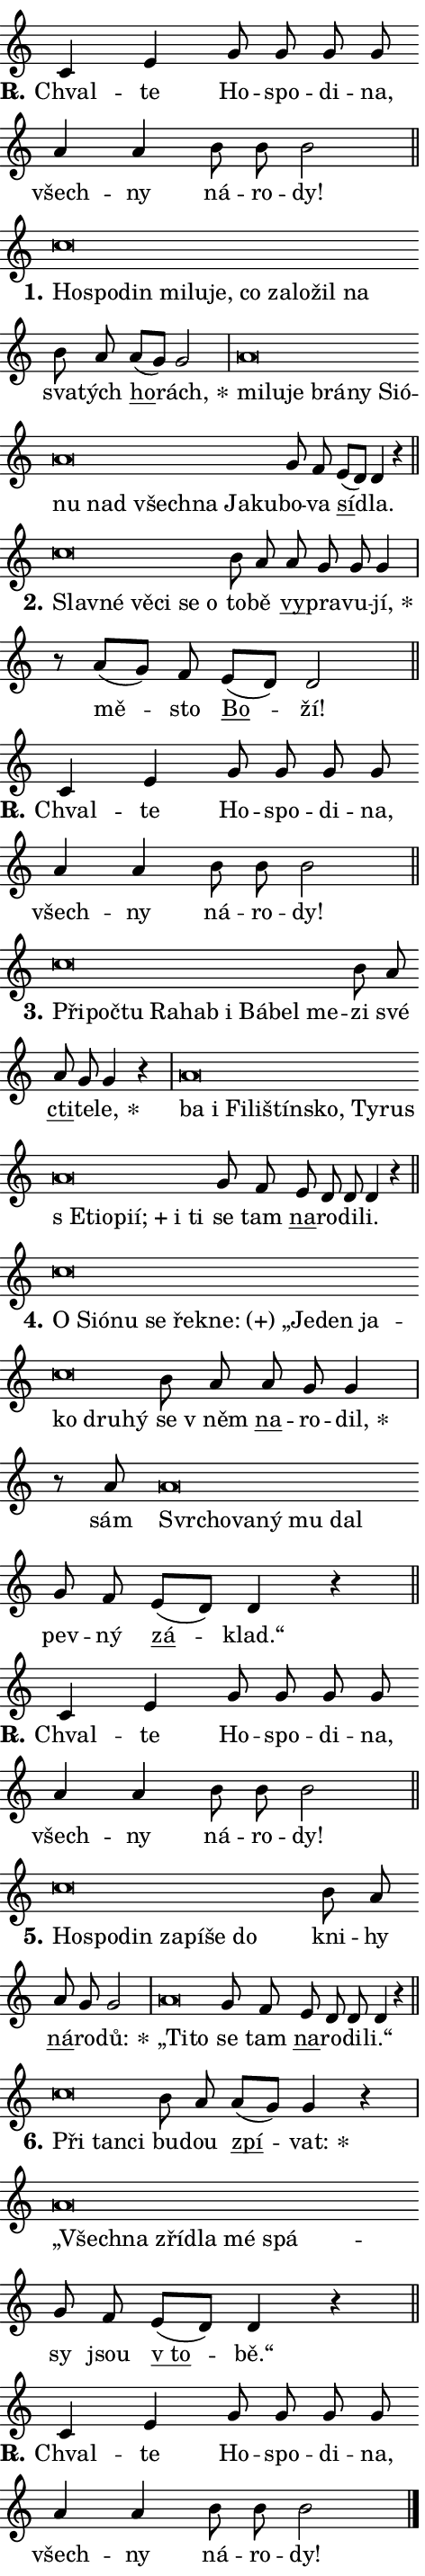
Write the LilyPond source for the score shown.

\version "2.24.0"
\header { tagline = "" }
\paper {
  indent = 0\cm
  top-margin = 0\cm
  right-margin = 0.13\cm % to fit lyric hyphens
  bottom-margin = 0\cm
  left-margin = 0\cm
  paper-width = 8\cm
  page-breaking = #ly:one-page-breaking
  system-system-spacing.basic-distance = #11
  score-system-spacing.basic-distance = #11
  ragged-last = ##f
}


%% Author: Thomas Morley
%% https://lists.gnu.org/archive/html/lilypond-user/2020-05/msg00002.html
#(define (line-position grob)
"Returns position of @var[grob} in current system:
   @code{'start}, if at first time-step
   @code{'end}, if at last time-step
   @code{'middle} otherwise
"
  (let* ((col (ly:item-get-column grob))
         (ln (ly:grob-object col 'left-neighbor))
         (rn (ly:grob-object col 'right-neighbor))
         (col-to-check-left (if (ly:grob? ln) ln col))
         (col-to-check-right (if (ly:grob? rn) rn col))
         (break-dir-left
           (and
             (ly:grob-property col-to-check-left 'non-musical #f)
             (ly:item-break-dir col-to-check-left)))
         (break-dir-right
           (and
             (ly:grob-property col-to-check-right 'non-musical #f)
             (ly:item-break-dir col-to-check-right))))
        (cond ((eqv? 1 break-dir-left) 'start)
              ((eqv? -1 break-dir-right) 'end)
              (else 'middle))))

#(define (tranparent-at-line-position vctor)
  (lambda (grob)
  "Relying on @code{line-position} select the relevant enry from @var{vctor}.
Used to determine transparency,"
    (case (line-position grob)
      ((end) (not (vector-ref vctor 0)))
      ((middle) (not (vector-ref vctor 1)))
      ((start) (not (vector-ref vctor 2))))))

noteHeadBreakVisibility =
#(define-music-function (break-visibility)(vector?)
"Makes @code{NoteHead}s transparent relying on @var{break-visibility}"
#{
  \override NoteHead.transparent =
    #(tranparent-at-line-position break-visibility)
#})

#(define delete-ledgers-for-transparent-note-heads
  (lambda (grob)
    "Reads whether a @code{NoteHead} is transparent.
If so this @code{NoteHead} is removed from @code{'note-heads} from
@var{grob}, which is supposed to be @code{LedgerLineSpanner}.
As a result ledgers are not printed for this @code{NoteHead}"
    (let* ((nhds-array (ly:grob-object grob 'note-heads))
           (nhds-list
             (if (ly:grob-array? nhds-array)
                 (ly:grob-array->list nhds-array)
                 '()))
           ;; Relies on the transparent-property being done before
           ;; Staff.LedgerLineSpanner.after-line-breaking is executed.
           ;; This is fragile ...
           (to-keep
             (remove
               (lambda (nhd)
                 (ly:grob-property nhd 'transparent #f))
               nhds-list)))
      ;; TODO find a better method to iterate over grob-arrays, similiar
      ;; to filter/remove etc for lists
      ;; For now rebuilt from scratch
      (set! (ly:grob-object grob 'note-heads)  '())
      (for-each
        (lambda (nhd)
          (ly:pointer-group-interface::add-grob grob 'note-heads nhd))
        to-keep))))

squashNotes = {
  \override NoteHead.X-extent = #'(-0.2 . 0.2)
  \override NoteHead.Y-extent = #'(-0.75 . 0)
  \override NoteHead.stencil =
    #(lambda (grob)
       (let ((pos (ly:grob-property grob 'staff-position)))
         (begin
           (if (< pos -7) (display "ERROR: Lower brevis then expected\n") (display ""))
           (if (<= pos -6) ly:text-interface::print ly:note-head::print))))
}
unSquashNotes = {
  \revert NoteHead.X-extent
  \revert NoteHead.Y-extent
  \revert NoteHead.stencil
}

hideNotes = \noteHeadBreakVisibility #begin-of-line-visible
unHideNotes = \noteHeadBreakVisibility #all-visible

% work-around for resetting accidentals
% https://lilypond.org/doc/v2.23/Documentation/notation/displaying-rhythms#unmetered-music
cadenzaMeasure = {
  \cadenzaOff
  \partial 1024 s1024
  \cadenzaOn
}

#(define-markup-command (accent layout props text) (markup?)
  "Underline accented syllable"
  (interpret-markup layout props
    #{\markup \override #'(offset . 4.3) \underline { #text }#}))

responsum = \markup \concat {
  "R" \hspace #-1.05 \path #0.1 #'((moveto 0 0.07) (lineto 0.9 0.8)) \hspace #0.05 "."
}

spaceSize = #0.6828661417322834 % exact space size for TeX Gyre Schola

\layout {
  \context {
    \Staff
    \remove "Time_signature_engraver"
    \override LedgerLineSpanner.after-line-breaking = #delete-ledgers-for-transparent-note-heads
  }
  \context {
    \Lyrics {
      \override LyricSpace.minimum-distance = \spaceSize
      \override LyricText.font-name = #"TeX Gyre Schola"
      \override LyricText.font-size = 1
      \override StanzaNumber.font-name = #"TeX Gyre Schola Bold"
      \override StanzaNumber.font-size = 1
    }
  }
  \context {
    \Score 
    \override NoteHead.text =
      #(lambda (grob) 
        (let ((pos (ly:grob-property grob 'staff-position)))
          #{\markup {
            \combine
              \halign #-0.55 \raise #(if (= pos -6) 0 0.5) \override #'(thickness . 2) \draw-line #'(3.2 . 0)
              \musicglyph "noteheads.sM1"
          }#}))
  }
}

% magnetic-lyrics.ily
%
%   written by
%     Jean Abou Samra <jean@abou-samra.fr>
%     Werner Lemberg <wl@gnu.org>
%
%   adapted by
%     Jiri Hon <jiri.hon@gmail.com>
%
% Version 2022-Apr-15

% https://www.mail-archive.com/lilypond-user@gnu.org/msg149350.html

#(define (Left_hyphen_pointer_engraver context)
   "Collect syllable-hyphen-syllable occurrences in lyrics and store
them in properties.  This engraver only looks to the left.  For
example, if the lyrics input is @code{foo -- bar}, it does the
following.

@itemize @bullet
@item
Set the @code{text} property of the @code{LyricHyphen} grob between
@q{foo} and @q{bar} to @code{foo}.

@item
Set the @code{left-hyphen} property of the @code{LyricText} grob with
text @q{foo} to the @code{LyricHyphen} grob between @q{foo} and
@q{bar}.
@end itemize

Use this auxiliary engraver in combination with the
@code{lyric-@/text::@/apply-@/magnetic-@/offset!} hook."
   (let ((hyphen #f)
         (text #f))
     (make-engraver
      (acknowledgers
       ((lyric-syllable-interface engraver grob source-engraver)
        (set! text grob)))
      (end-acknowledgers
       ((lyric-hyphen-interface engraver grob source-engraver)
        ;(when (not (grob::has-interface grob 'lyric-space-interface))
          (set! hyphen grob)));)
      ((stop-translation-timestep engraver)
       (when (and text hyphen)
         (ly:grob-set-object! text 'left-hyphen hyphen))
       (set! text #f)
       (set! hyphen #f)))))

#(define (lyric-text::apply-magnetic-offset! grob)
   "If the space between two syllables is less than the value in
property @code{LyricText@/.details@/.squash-threshold}, move the right
syllable to the left so that it gets concatenated with the left
syllable.

Use this function as a hook for
@code{LyricText@/.after-@/line-@/breaking} if the
@code{Left_@/hyphen_@/pointer_@/engraver} is active."
   (let ((hyphen (ly:grob-object grob 'left-hyphen #f)))
     (when hyphen
       (let ((left-text (ly:spanner-bound hyphen LEFT)))
         (when (grob::has-interface left-text 'lyric-syllable-interface)
           (let* ((common (ly:grob-common-refpoint grob left-text X))
                  (this-x-ext (ly:grob-extent grob common X))
                  (left-x-ext
                   (begin
                     ;; Trigger magnetism for left-text.
                     (ly:grob-property left-text 'after-line-breaking)
                     (ly:grob-extent left-text common X)))
                  ;; `delta` is the gap width between two syllables.
                  (delta (- (interval-start this-x-ext)
                            (interval-end left-x-ext)))
                  (details (ly:grob-property grob 'details))
                  (threshold (assoc-get 'squash-threshold details 0.2)))
             (when (< delta threshold)
               (let* (;; We have to manipulate the input text so that
                      ;; ligatures crossing syllable boundaries are not
                      ;; disabled.  For languages based on the Latin
                      ;; script this is essentially a beautification.
                      ;; However, for non-Western scripts it can be a
                      ;; necessity.
                      (lt (ly:grob-property left-text 'text))
                      (rt (ly:grob-property grob 'text))
                      (is-space (grob::has-interface hyphen 'lyric-space-interface))
                      (space (if is-space " " ""))
                      (extra-delta (if is-space spaceSize 0))
                      ;; Append new syllable.
                      (ltrt-space (if (and (string? lt) (string? rt))
                                (string-append lt space rt)
                                (make-concat-markup (list lt space rt))))
                      ;; Right-align `ltrt` to the right side.
                      (ltrt-space-markup (grob-interpret-markup
                               grob
                               (make-translate-markup
                                (cons (interval-length this-x-ext) 0)
                                (make-right-align-markup ltrt-space)))))
                 (begin
                   ;; Don't print `left-text`.
                   (ly:grob-set-property! left-text 'stencil #f)
                   ;; Set text and stencil (which holds all collected
                   ;; syllables so far) and shift it to the left.
                   (ly:grob-set-property! grob 'text ltrt-space)
                   (ly:grob-set-property! grob 'stencil ltrt-space-markup)
                   (ly:grob-translate-axis! grob (- (- delta extra-delta)) X))))))))))


#(define (lyric-hyphen::displace-bounds-first grob)
   ;; Make very sure this callback isn't triggered too early.
   (let ((left (ly:spanner-bound grob LEFT))
         (right (ly:spanner-bound grob RIGHT)))
     (ly:grob-property left 'after-line-breaking)
     (ly:grob-property right 'after-line-breaking)
     (ly:lyric-hyphen::print grob)))

squashThreshold = #0.4

\layout {
  \context {
    \Lyrics
    \consists #Left_hyphen_pointer_engraver
    \override LyricText.after-line-breaking =
      #lyric-text::apply-magnetic-offset!
    \override LyricHyphen.stencil = #lyric-hyphen::displace-bounds-first
    \override LyricText.details.squash-threshold = \squashThreshold
    \override LyricHyphen.minimum-distance = 0
    \override LyricHyphen.minimum-length = \squashThreshold
  }
}

squashText = \override LyricText.details.squash-threshold = 9999
unSquashText = \override LyricText.details.squash-threshold = \squashThreshold

leftText = \override LyricText.self-alignment-X = #LEFT
unLeftText = \revert LyricText.self-alignment-X

starOffset = #(lambda (grob) 
                (let ((x_offset (ly:self-alignment-interface::aligned-on-x-parent grob)))
                  (if (= x_offset 0) 0 (+ x_offset 1.2))))

star = #(define-music-function (syllable)(string?)
"Append star separator at the end of a syllable"
#{
  \once \override LyricText.X-offset = #starOffset
  \lyricmode { \markup {
    #syllable
    \override #'((font-name . "TeX Gyre Schola Bold")) \hspace #0.2 \lower #0.65 \larger "*"
  } }
#})

starAccent = #(define-music-function (syllable)(string?)
"Append star separator at the end of a syllable and make accent"
#{
  \once \override LyricText.X-offset = #starOffset
  \lyricmode { \markup {
    \accent #syllable
    \override #'((font-name . "TeX Gyre Schola Bold")) \hspace #0.2 \lower #0.65 \larger "*"
  } }
#})

breath = #(define-music-function (syllable)(string?)
"Append breathing indicator at the end of a syllable"
#{
  \lyricmode { \markup { #syllable "+" } }
#})

optionalBreath = #(define-music-function (syllable)(string?)
"Append optional breathing indicator at the end of a syllable"
#{
  \lyricmode { \markup { #syllable "(+)" } }
#})


\score {
    <<
        \new Voice = "melody" { \cadenzaOn \key c \major \relative { c'4 e g8 g g g \bar "" a4 a b8 b b2 \cadenzaMeasure \bar "||" \break } }
        \new Lyrics \lyricsto "melody" { \lyricmode { \set stanza = \responsum
Chval -- te Ho -- spo -- di -- na, všech -- ny ná -- ro -- dy! } }
    >>
    \layout {}
}

\score {
    <<
        \new Voice = "melody" { \cadenzaOn \key c \major \relative { \squashNotes c''\breve*1/16 \hideNotes \breve*1/16 \bar "" \breve*1/16 \bar "" \breve*1/16 \bar "" \breve*1/16 \bar "" \breve*1/16 \bar "" \breve*1/16 \bar "" \breve*1/16 \bar "" \breve*1/16 \bar "" \breve*1/16 \breve*1/16 \bar "" \unHideNotes \unSquashNotes b8 a \bar "" a[( g)] g2 \cadenzaMeasure \bar "|" \squashNotes a\breve*1/16 \hideNotes \breve*1/16 \bar "" \breve*1/16 \bar "" \breve*1/16 \bar "" \breve*1/16 \bar "" \breve*1/16 \bar "" \breve*1/16 \bar "" \breve*1/16 \bar "" \breve*1/16 \bar "" \breve*1/16 \bar "" \breve*1/16 \bar "" \breve*1/16 \breve*1/16 \bar "" \unHideNotes \unSquashNotes g8 f \bar "" e[( d)] d4 r \cadenzaMeasure \bar "||" \break } }
        \new Lyrics \lyricsto "melody" { \lyricmode { \set stanza = "1."
\leftText Ho -- \squashText spo -- din mi -- lu -- je, co za -- lo -- žil na \unLeftText \unSquashText sva -- tých \markup \accent ho -- \star rách, \leftText mi -- \squashText lu -- je brá -- ny Si -- ó -- nu nad všech -- na Ja -- ku -- \unLeftText \unSquashText bo -- va \markup \accent sí -- dla. } }
    >>
    \layout {}
}

\score {
    <<
        \new Voice = "melody" { \cadenzaOn \key c \major \relative { \squashNotes c''\breve*1/16 \hideNotes \breve*1/16 \bar "" \breve*1/16 \bar "" \breve*1/16 \bar "" \breve*1/16 \breve*1/16 \bar "" \unHideNotes \unSquashNotes b8 a \bar "" a g g g4 \cadenzaMeasure \bar "|" r8 a[( g8)] f \bar "" e[( d)] d2 \cadenzaMeasure \bar "||" \break } }
        \new Lyrics \lyricsto "melody" { \lyricmode { \set stanza = "2."
\leftText Slav -- \squashText né vě -- ci se o \unLeftText \unSquashText to -- bě \markup \accent vy -- pra -- vu -- \star jí, mě -- sto \markup \accent Bo -- ží! } }
    >>
    \layout {}
}

\score {
    <<
        \new Voice = "melody" { \cadenzaOn \key c \major \relative { c'4 e g8 g g g \bar "" a4 a b8 b b2 \cadenzaMeasure \bar "||" \break } }
        \new Lyrics \lyricsto "melody" { \lyricmode { \set stanza = \responsum
Chval -- te Ho -- spo -- di -- na, všech -- ny ná -- ro -- dy! } }
    >>
    \layout {}
}

\score {
    <<
        \new Voice = "melody" { \cadenzaOn \key c \major \relative { \squashNotes c''\breve*1/16 \hideNotes \breve*1/16 \bar "" \breve*1/16 \bar "" \breve*1/16 \bar "" \breve*1/16 \bar "" \breve*1/16 \bar "" \breve*1/16 \bar "" \breve*1/16 \breve*1/16 \bar "" \unHideNotes \unSquashNotes b8 a \bar "" a g g4 r \cadenzaMeasure \bar "|" \squashNotes a\breve*1/16 \hideNotes \breve*1/16 \bar "" \breve*1/16 \bar "" \breve*1/16 \bar "" \breve*1/16 \bar "" \breve*1/16 \bar "" \breve*1/16 \bar "" \breve*1/16 \bar "" \breve*1/16 \bar "" \breve*1/16 \bar "" \breve*1/16 \bar "" \breve*1/16 \breve*1/16 \bar "" \unHideNotes \unSquashNotes g8 f \bar "" e d d d4 r \cadenzaMeasure \bar "||" \break } }
        \new Lyrics \lyricsto "melody" { \lyricmode { \set stanza = "3."
\leftText Při -- \squashText poč -- tu Ra -- hab i Bá -- bel me -- \unLeftText \unSquashText zi své \markup \accent cti -- te -- \star le, \leftText ba \squashText i Fi -- li -- štín -- sko, Ty -- rus "s E" -- tio -- \breath "pií;" i ti \unLeftText \unSquashText se tam \markup \accent na -- ro -- di -- li. } }
    >>
    \layout {}
}

\score {
    <<
        \new Voice = "melody" { \cadenzaOn \key c \major \relative { \squashNotes c''\breve*1/16 \hideNotes \breve*1/16 \bar "" \breve*1/16 \bar "" \breve*1/16 \bar "" \breve*1/16 \bar "" \breve*1/16 \bar "" \breve*1/16 \bar "" \breve*1/16 \bar "" \breve*1/16 \bar "" \breve*1/16 \bar "" \breve*1/16 \bar "" \breve*1/16 \breve*1/16 \bar "" \unHideNotes \unSquashNotes b8 a \bar "" a g g4 \cadenzaMeasure \bar "|" r8 a8 \squashNotes a\breve*1/16 \hideNotes \breve*1/16 \bar "" \breve*1/16 \bar "" \breve*1/16 \bar "" \breve*1/16 \breve*1/16 \bar "" \unHideNotes \unSquashNotes g8 f \bar "" e[( d)] d4 r \cadenzaMeasure \bar "||" \break } }
        \new Lyrics \lyricsto "melody" { \lyricmode { \set stanza = "4."
\leftText O \squashText Si -- ó -- nu se řek -- \optionalBreath ne: „Je -- den ja -- ko dru -- hý \unLeftText \unSquashText se "v něm" \markup \accent na -- ro -- \star dil, sám \leftText Svr -- \squashText cho -- va -- ný mu dal \unLeftText \unSquashText pev -- ný \markup \accent zá -- klad.“ } }
    >>
    \layout {}
}

\score {
    <<
        \new Voice = "melody" { \cadenzaOn \key c \major \relative { c'4 e g8 g g g \bar "" a4 a b8 b b2 \cadenzaMeasure \bar "||" \break } }
        \new Lyrics \lyricsto "melody" { \lyricmode { \set stanza = \responsum
Chval -- te Ho -- spo -- di -- na, všech -- ny ná -- ro -- dy! } }
    >>
    \layout {}
}

\score {
    <<
        \new Voice = "melody" { \cadenzaOn \key c \major \relative { \squashNotes c''\breve*1/16 \hideNotes \breve*1/16 \bar "" \breve*1/16 \bar "" \breve*1/16 \bar "" \breve*1/16 \bar "" \breve*1/16 \breve*1/16 \bar "" \unHideNotes \unSquashNotes b8 a \bar "" a g g2 \cadenzaMeasure \bar "|" \squashNotes a\breve*1/16 \hideNotes \breve*1/16 \bar "" \unHideNotes \unSquashNotes g8 f \bar "" e d d d4 r \cadenzaMeasure \bar "||" \break } }
        \new Lyrics \lyricsto "melody" { \lyricmode { \set stanza = "5."
\leftText Ho -- \squashText spo -- din za -- pí -- še do \unLeftText \unSquashText kni -- hy \markup \accent ná -- ro -- \star dů: \leftText „Ti -- \squashText to \unLeftText \unSquashText se tam \markup \accent na -- ro -- di -- li.“ } }
    >>
    \layout {}
}

\score {
    <<
        \new Voice = "melody" { \cadenzaOn \key c \major \relative { \squashNotes c''\breve*1/16 \hideNotes \breve*1/16 \breve*1/16 \bar "" \unHideNotes \unSquashNotes b8 a \bar "" a[( g)] g4 r \cadenzaMeasure \bar "|" \squashNotes a\breve*1/16 \hideNotes \breve*1/16 \bar "" \breve*1/16 \bar "" \breve*1/16 \bar "" \breve*1/16 \breve*1/16 \bar "" \unHideNotes \unSquashNotes g8 f \bar "" e[( d)] d4 r \cadenzaMeasure \bar "||" \break } }
        \new Lyrics \lyricsto "melody" { \lyricmode { \set stanza = "6."
\leftText Při \squashText tan -- ci \unLeftText \unSquashText bu -- dou \markup \accent zpí -- \star vat: \leftText „Všech -- \squashText na zří -- dla mé spá -- \unLeftText \unSquashText sy jsou \markup \accent "v to" -- bě.“ } }
    >>
    \layout {}
}

\score {
    <<
        \new Voice = "melody" { \cadenzaOn \key c \major \relative { c'4 e g8 g g g \bar "" a4 a b8 b b2 \cadenzaMeasure \bar "||" \break } \bar "|." }
        \new Lyrics \lyricsto "melody" { \lyricmode { \set stanza = \responsum
Chval -- te Ho -- spo -- di -- na, všech -- ny ná -- ro -- dy! } }
    >>
    \layout {}
}
